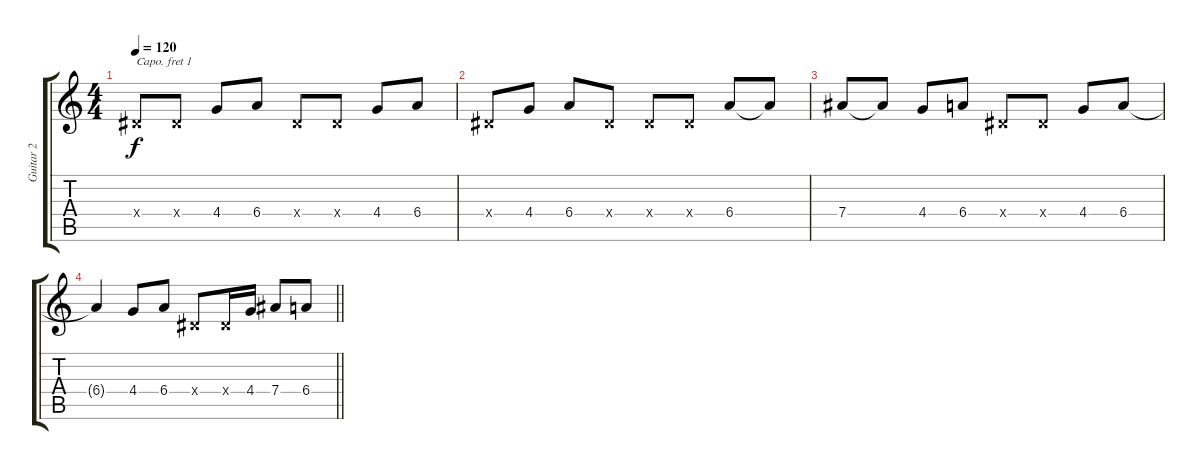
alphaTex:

\track ("Guitar 2" "Guitar 2") {instrument electricguitarclean}
\staff {score tabs}
\capo 1
\tuning (E4 B3 G3 D3 A2 E2) {hide}
\ts (4 4)
\tempo 120
\clef g2
\ks c
0.4{x}.8{dy f} 0.4{x}.8 4.4.8 6.4.8 0.4{x}.8 0.4{x}.8 4.4.8 6.4.8 |
0.4{x}.8 4.4.8 6.4.8 0.4{x}.8 0.4{x}.8 0.4{x}.8 6.4.8 6.4{t}.8 |
7.4.8 7.4{t}.8 4.4.8 6.4.8 0.4{x}.8 0.4{x}.8 4.4.8 6.4.8 |
\barLineRight lightlight
6.4{t}.4 4.4.8 6.4.8 0.4{x}.8 0.4{x}.16 4.4.16 7.4.8 6.4.8
